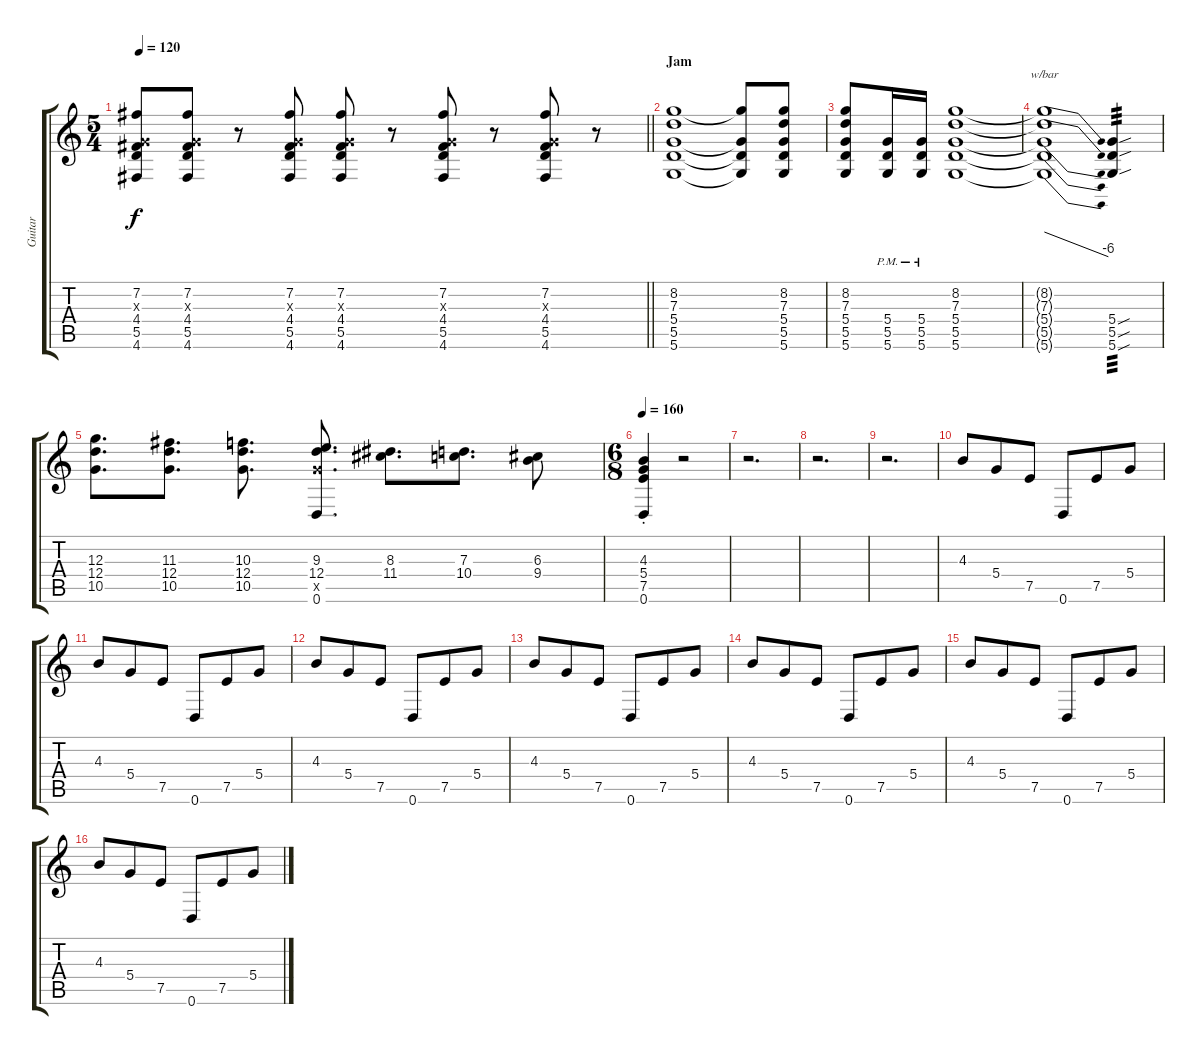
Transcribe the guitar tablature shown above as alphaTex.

\track ("Guitar" "Guitar") {instrument distortionguitar}
\staff {score tabs}
\tuning (E4 B3 G3 D3 A2 D2) {hide}
\ts (5 4)
\tempo 120
\clef g2
\barLineRight lightlight
\ks c
(7.2 0.3{x} 4.4 5.5 4.6).8{dy f} (7.2 0.3{x} 4.4 5.5 4.6).8 r.8 (7.2 0.3{x} 4.4 5.5 4.6).8 (7.2 0.3{x} 4.4 5.5 4.6).8 r.8 (7.2 0.3{x} 4.4 5.5 4.6).8 r.8 (7.2 0.3{x} 4.4 5.5 4.6).8 r.8 |
\section ("" "Jam")
(8.2 7.3 5.4 5.5 5.6).1 (8.2{t} 5.4{t} 5.5{t} 5.6{t}).8 (8.2 7.3 5.4 5.5 5.6).8 |
(8.2 7.3 5.4 5.5 5.6).8 (5.4{pm} 5.5{pm} 5.6{pm}).16 (5.4{pm} 5.5{pm} 5.6{pm}).16 (8.2 7.3 5.4 5.5 5.6).1 |
(8.2{t} 7.3{t} 5.4{t} 5.5{t} 5.6{t}).1{tbe (dive default 0 0 60 -24)} (5.4{sou} 5.5{sou} 5.6{sou}).4{tp 3} |
(12.3 12.4 10.5).8{d} (11.3 12.4 10.5).8{d} (10.3 12.4 10.5).8{d} (9.3 12.4 10.5{x} 0.6).8{d} (8.3 11.4).8{d} (7.3 10.4).8{d} (6.3 9.4).8 |
\ts (6 8)
\tempo 160
(4.3{st} 5.4{st} 7.5{st} 0.6{st}).4 r.2 |
r.2{d} |
r.2{d} |
r.2{d} |
4.3.8 5.4.8 7.5.8 0.6.8 7.5.8 5.4.8 |
4.3.8 5.4.8 7.5.8 0.6.8 7.5.8 5.4.8 |
4.3.8 5.4.8 7.5.8 0.6.8 7.5.8 5.4.8 |
4.3.8 5.4.8 7.5.8 0.6.8 7.5.8 5.4.8 |
4.3.8 5.4.8 7.5.8 0.6.8 7.5.8 5.4.8 |
4.3.8 5.4.8 7.5.8 0.6.8 7.5.8 5.4.8 |
4.3.8 5.4.8 7.5.8 0.6.8 7.5.8 5.4.8
